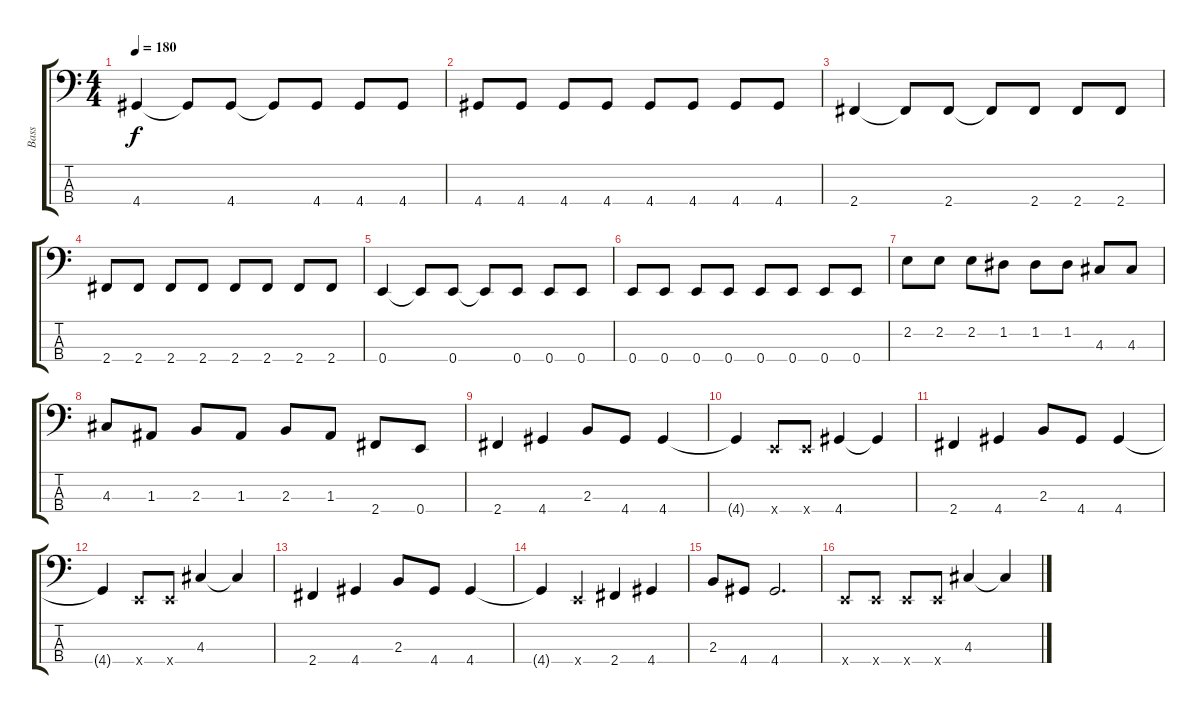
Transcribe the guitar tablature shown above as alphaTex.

\track ("Bass" "Bass") {instrument electricbassfinger}
\staff {score tabs}
\tuning (G2 D2 A1 E1) {hide}
\ts (4 4)
\tempo 180
\clef f4
\ks c
4.4.4{dy f} 4.4{t}.8 4.4.8 4.4{t}.8 4.4.8 4.4.8 4.4.8 |
4.4.8 4.4.8 4.4.8 4.4.8 4.4.8 4.4.8 4.4.8 4.4.8 |
2.4.4 2.4{t}.8 2.4.8 2.4{t}.8 2.4.8 2.4.8 2.4.8 |
2.4.8 2.4.8 2.4.8 2.4.8 2.4.8 2.4.8 2.4.8 2.4.8 |
0.4.4 0.4{t}.8 0.4.8 0.4{t}.8 0.4.8 0.4.8 0.4.8 |
0.4.8 0.4.8 0.4.8 0.4.8 0.4.8 0.4.8 0.4.8 0.4.8 |
2.2.8 2.2.8 2.2.8 1.2.8 1.2.8 1.2.8 4.3.8 4.3.8 |
4.3.8 1.3.8 2.3.8 1.3.8 2.3.8 1.3.8 2.4.8 0.4.8 |
2.4.4 4.4.4 2.3.8 4.4.8 4.4.4 |
4.4{t}.4 0.4{x}.8 0.4{x}.8 4.4.4 4.4{t}.4 |
2.4.4 4.4.4 2.3.8 4.4.8 4.4.4 |
4.4{t}.4 0.4{x}.8 0.4{x}.8 4.3.4 4.3{t}.4 |
2.4.4 4.4.4 2.3.8 4.4.8 4.4.4 |
4.4{t}.4 0.4{x}.4 2.4.4 4.4.4 |
2.3.8 4.4.8 4.4.2{d} |
0.4{x}.8 0.4{x}.8 0.4{x}.8 0.4{x}.8 4.3.4 4.3{t}.4
